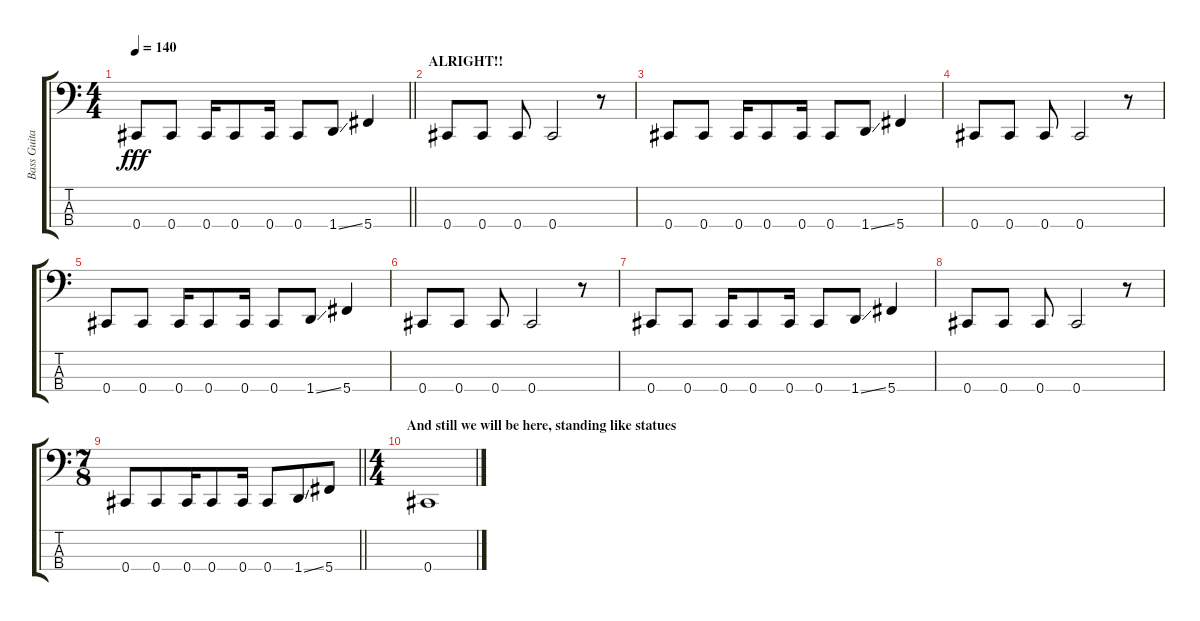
\track ("Bass Guitar- Chris" "Bass Guita") {instrument electricbasspick}
\staff {score tabs}
\tuning (Gb2 Db2 Ab1 Db1) {hide}
\ts (4 4)
\tempo 140
\clef f4
\barLineRight lightlight
\ks c
0.4.8{dy fff} 0.4.8 0.4.16 0.4.8 0.4.16 0.4.8 1.4{ss}.8 5.4.4 |
\section ("" "ALRIGHT!!")
0.4.8 0.4.8 0.4.8 0.4.2 r.8 |
0.4.8 0.4.8 0.4.16 0.4.8 0.4.16 0.4.8 1.4{ss}.8 5.4.4 |
0.4.8 0.4.8 0.4.8 0.4.2 r.8 |
0.4.8 0.4.8 0.4.16 0.4.8 0.4.16 0.4.8 1.4{ss}.8 5.4.4 |
0.4.8 0.4.8 0.4.8 0.4.2 r.8 |
0.4.8 0.4.8 0.4.16 0.4.8 0.4.16 0.4.8 1.4{ss}.8 5.4.4 |
0.4.8 0.4.8 0.4.8 0.4.2 r.8 |
\ts (7 8)
\barLineRight lightlight
0.4.8 0.4.8 0.4.16 0.4.8 0.4.16 0.4.8 1.4{ss}.8 5.4.8 |
\ts (4 4)
\section ("" "And still we will be here, standing like statues")
0.4.1
